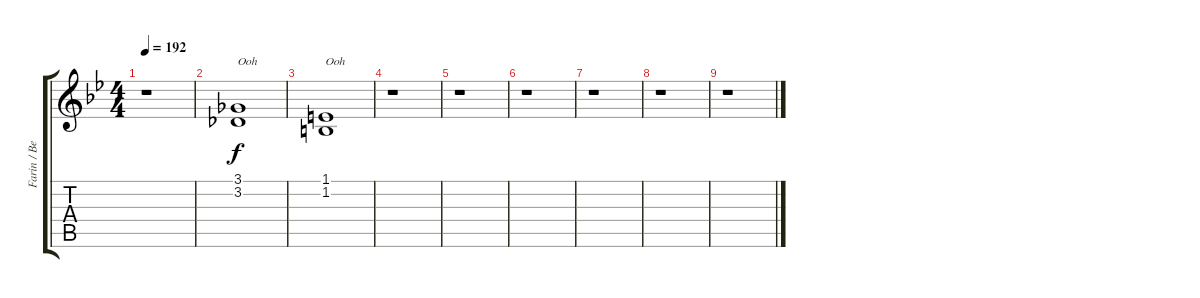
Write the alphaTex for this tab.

\track ("Farin / Bela - Gesang" "Farin / Be") {instrument choiraahs}
\staff {score tabs}
\tuning (Eb4 Bb3 Gb3 Db3 Ab2 Eb2) {hide}
\ts (4 4)
\tempo 192
\clef g2
\ks bb
r.1{dy f} |
(3.1 3.2).1{txt "Ooh"} |
(1.1 1.2).1{txt "Ooh"} |
r.1 |
r.1 |
r.1 |
r.1 |
r.1 |
r.1
